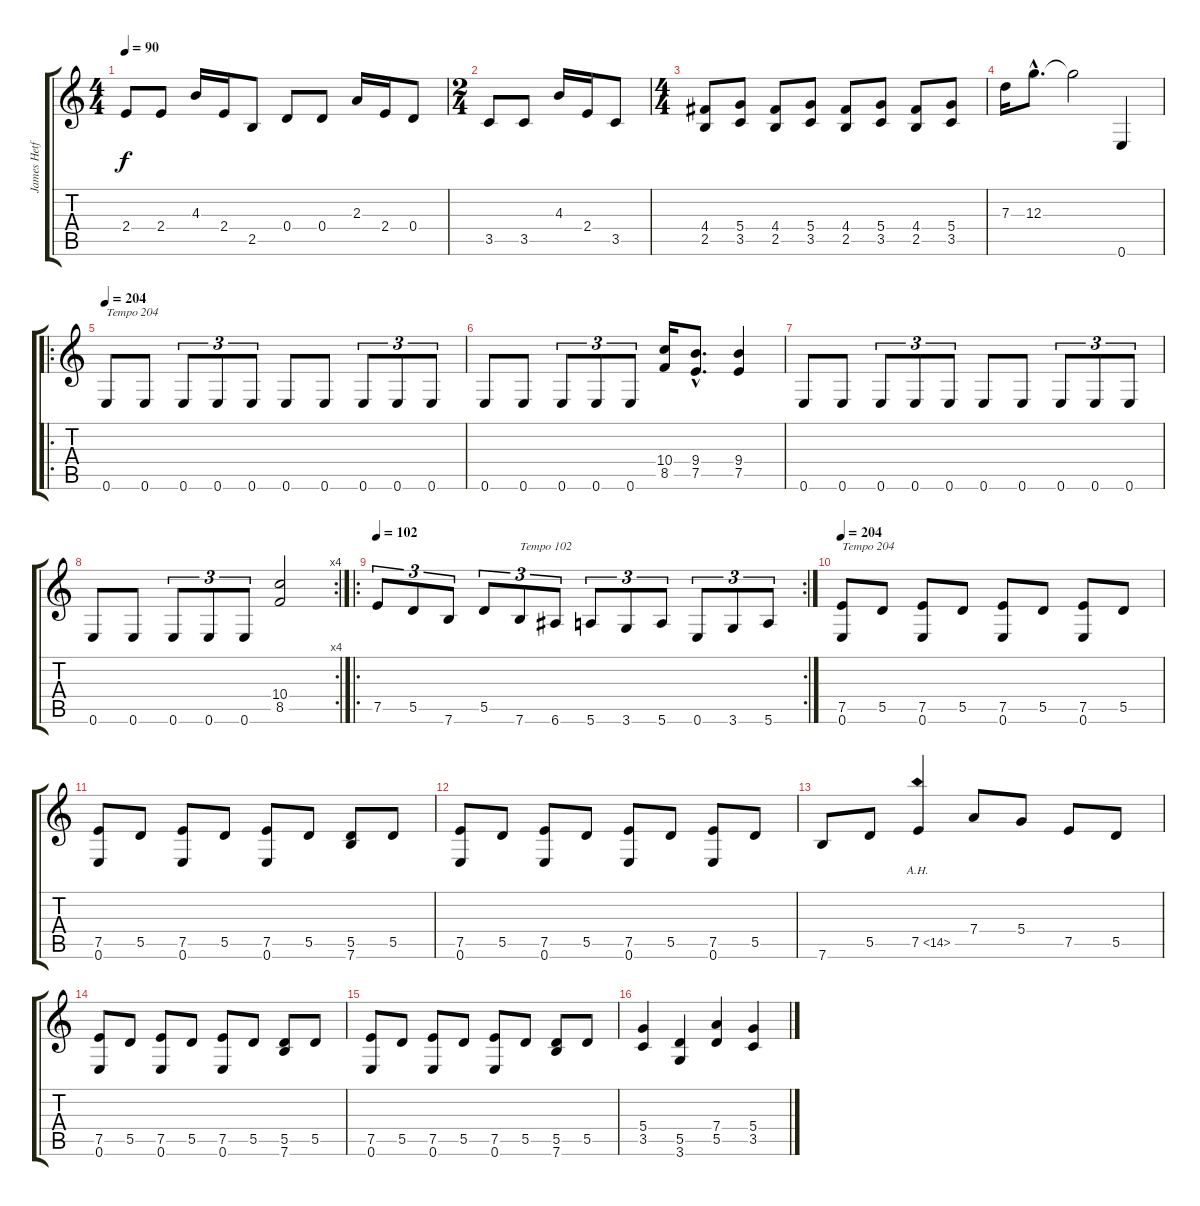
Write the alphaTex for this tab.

\track ("James Hetfield (Guitar 1)" "James Hetf") {instrument distortionguitar}
\staff {score tabs}
\tuning (E4 B3 G3 D3 A2 E2) {hide}
\ts (4 4)
\tempo 90
\clef g2
\ks c
2.4.8{dy f} 2.4.8 4.3.16 2.4.16 2.5.8 0.4.8 0.4.8 2.3.16 2.4.16 0.4.8 |
\ts (2 4)
3.5.8 3.5.8 4.3.16 2.4.16 3.5.8 |
\ts (4 4)
(4.4 2.5).8 (5.4 3.5).8 (4.4 2.5).8 (5.4 3.5).8 (4.4 2.5).8 (5.4 3.5).8 (4.4 2.5).8 (5.4 3.5).8 |
7.3.16 12.3{hac}.8{d} 12.3{t}.2 0.6.4 |
\ro
\tempo 204
0.6.8{txt "Tempo 204"} 0.6.8 0.6.8{tu (3 2)} 0.6.8{tu (3 2)} 0.6.8{tu (3 2)} 0.6.8 0.6.8 0.6.8{tu (3 2)} 0.6.8{tu (3 2)} 0.6.8{tu (3 2)} |
0.6.8 0.6.8 0.6.8{tu (3 2)} 0.6.8{tu (3 2)} 0.6.8{tu (3 2)} (10.4 8.5).16 (9.4{hac} 7.5{hac}).8{d} (9.4 7.5).4 |
0.6.8 0.6.8 0.6.8{tu (3 2)} 0.6.8{tu (3 2)} 0.6.8{tu (3 2)} 0.6.8 0.6.8 0.6.8{tu (3 2)} 0.6.8{tu (3 2)} 0.6.8{tu (3 2)} |
\rc 4
0.6.8 0.6.8 0.6.8{tu (3 2)} 0.6.8{tu (3 2)} 0.6.8{tu (3 2)} (10.4 8.5).2 |
\ro
\rc 2
\tempo 102
7.5.8{tu (3 2)} 5.5.8{tu (3 2)} 7.6.8{tu (3 2)} 5.5.8{tu (3 2)} 7.6.8{tu (3 2) txt "Tempo 102"} 6.6.8{tu (3 2)} 5.6.8{tu (3 2)} 3.6.8{tu (3 2)} 5.6.8{tu (3 2)} 0.6.8{tu (3 2)} 3.6.8{tu (3 2)} 5.6.8{tu (3 2)} |
\tempo 204
(7.5 0.6).8{txt "Tempo 204"} 5.5.8 (7.5 0.6).8 5.5.8 (7.5 0.6).8 5.5.8 (7.5 0.6).8 5.5.8 |
(7.5 0.6).8 5.5.8 (7.5 0.6).8 5.5.8 (7.5 0.6).8 5.5.8 (5.5 7.6).8 5.5.8 |
(7.5 0.6).8 5.5.8 (7.5 0.6).8 5.5.8 (7.5 0.6).8 5.5.8 (7.5 0.6).8 5.5.8 |
7.6.8 5.5.8 7.5{ah 7}.4 7.4.8 5.4.8 7.5.8 5.5.8 |
(7.5 0.6).8 5.5.8 (7.5 0.6).8 5.5.8 (7.5 0.6).8 5.5.8 (5.5 7.6).8 5.5.8 |
(7.5 0.6).8 5.5.8 (7.5 0.6).8 5.5.8 (7.5 0.6).8 5.5.8 (5.5 7.6).8 5.5.8 |
(5.4 3.5).4 (5.5 3.6).4 (7.4 5.5).4 (5.4 3.5).4
